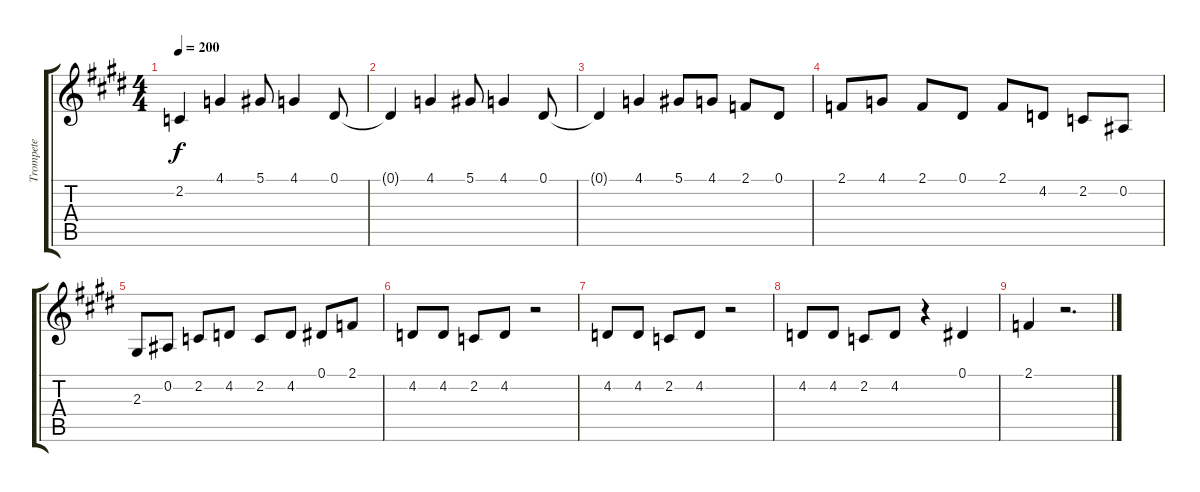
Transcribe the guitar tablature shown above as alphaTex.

\track ("Trompete" "Trompete") {instrument trumpet}
\staff {score tabs}
\tuning (Eb4 Bb3 Gb3 Db3 Ab2 Eb2) {hide}
\ts (4 4)
\tempo 200
\clef g2
\ks e
2.2{t}.4{dy f} 4.1.4 5.1.8 4.1.4 0.1.8 |
0.1{t}.4 4.1.4 5.1.8 4.1.4 0.1.8 |
0.1{t}.4 4.1.4 5.1.8 4.1.8 2.1.8 0.1.8 |
2.1.8 4.1.8 2.1.8 0.1.8 2.1.8 4.2.8 2.2.8 0.2.8 |
2.3.8 0.2.8 2.2.8 4.2.8 2.2.8 4.2.8 0.1.8 2.1.8 |
4.2.8 4.2.8 2.2.8 4.2.8 r.2 |
4.2.8 4.2.8 2.2.8 4.2.8 r.2 |
4.2.8 4.2.8 2.2.8 4.2.8 r.4 0.1.4 |
2.1.4 r.2{d}
